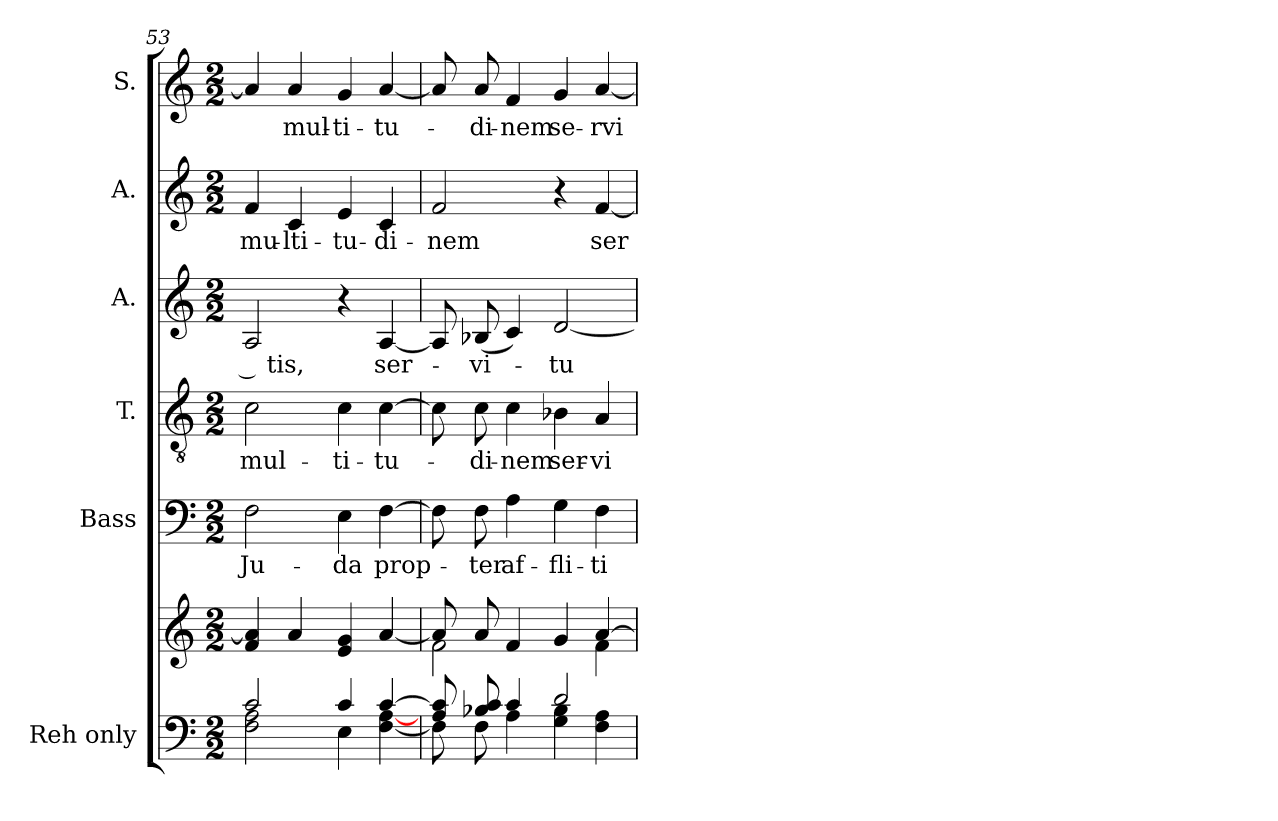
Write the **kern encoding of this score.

**kern	**kern	**kern	**text	**kern	**text	**kern	**text	**kern	**text	**kern	**text
*part6	*part6	*part5	*part5	*part4	*part4	*part3	*part3	*part2	*part2	*part1	*part1
*staff7	*staff6	*staff5	*staff5	*staff4	*staff4	*staff3	*staff3	*staff2	*staff2	*staff1	*staff1
*I"Reh only	*	*I"Bass	*	*I"T.	*	*I"A.	*	*I"A.	*	*I"S.	*
*	*	*I'B.	*	*	*	*	*	*	*	*	*
!!LO:PB:g=z
*clefF4	*clefG2	*clefF4	*	*clefGv2	*	*clefG2	*	*clefG2	*	*clefG2	*
*	*	*	*	*	*	*ITrd7c12	*	*ITrd7c12	*	*	*
*k[]	*k[]	*k[]	*	*k[]	*	*k[]	*	*k[]	*	*k[]	*
*C:	*C:	*C:	*	*C:	*	*C:	*	*C:	*	*C:	*
*M2/2	*M2/2	*M2/2	*	*M2/2	*	*M2/2	*	*M2/2	*	*M2/2	*
=53	=53	=53	=53	=53	=53	=53	=53	=53	=53	=53	=53
*^	*	*	*	*	*	*	*	*	*	*	*
!	!	!	!	!LO:LY:b	!	!LO:LY:b	!	!LO:LY:b	!	!LO:LY:b	!	!
2c/	2F\ 2A\	4f/ 4a/]	2F\	Ju-	2c\	mul-	2AA/	-­ tis,	4F/	mu-	4a/]	.
!	!	!	!	!	!	!	!	!	!	!LO:LY:b	!	!LO:LY:b
.	.	4a/	.	.	.	.	.	.	4C/	-lti-	4a/	mul-
!	!	!	!	!LO:LY:b	!	!LO:LY:b	!	!	!	!LO:LY:b	!	!LO:LY:b
4c/	4E\	4e/ 4g/	4E\	-da	4c\	-ti-	4r	.	4E/	-tu-	4g/	-ti-
!	!	!	!	!LO:LY:b	!	!LO:LY:b	!	!LO:LY:b	!	!LO:LY:b	!	!LO:LY:b
[>4c/	[<4F\ [<4A\	[<4a/	[>4F\	prop-	[<4c\	-tu-	[>4AA/	ser-	4C/	-di-	[<4a/	-tu-
=54	=54	=54	=54	=54	=54	=54	=54	=54	=54	=54	=54	=54
*	*	*^	*	*	*	*	*	*	*	*	*	*
!	!	!	!	!	!	!	!	!	!	!	!LO:LY:b	!	!
8A/ 8c/]	8F\]	8a/]	2f\	8F\]	.	8c\]	.	8AA/]	.	2F/	-nem	8a/]	.
!	!	!	!	!	!LO:LY:b	!	!LO:LY:b	!	!LO:LY:b	!	!	!	!LO:LY:b
8B-X/ 8c/	8F\	8a/	.	8F\	-ter	8c\	-di-	(8BB-X/	-vi-	.	.	8a/	-di-
!	!	!	!	!	!LO:LY:b	!	!LO:LY:b	!	!	!	!	!	!LO:LY:b
4c/	4A\	4f/	.	4A\	af-	4c\	-nem	4C/)	.	.	.	4f/	-nem
!	!	!	!	!	!LO:LY:b	!	!LO:LY:b	!	!LO:LY:b	!	!	!	!LO:LY:b
2d/	4G\ 4B-\	4g/	4ryy	4G\	-fli-	4B-X\	ser-	[<2D/	-tu-	4r	.	4g/	se-
!	!	!	!	!	!LO:LY:b	!	!LO:LY:b	!	!	!	!LO:LY:b	!	!LO:LY:b
.	4F\ 4A\	[>4a/	4f\	4F\	-ti-	4A/	-vi-	.	.	[<4F/	ser-	[<4a/	-rvi-
*v	*v	*	*	*	*	*	*	*	*	*	*	*	*
*	*v	*v	*	*	*	*	*	*	*	*	*	*
=	=	=	=	=	=	=	=	=	=	=	=
*-	*-	*-	*-	*-	*-	*-	*-	*-	*-	*-	*-
